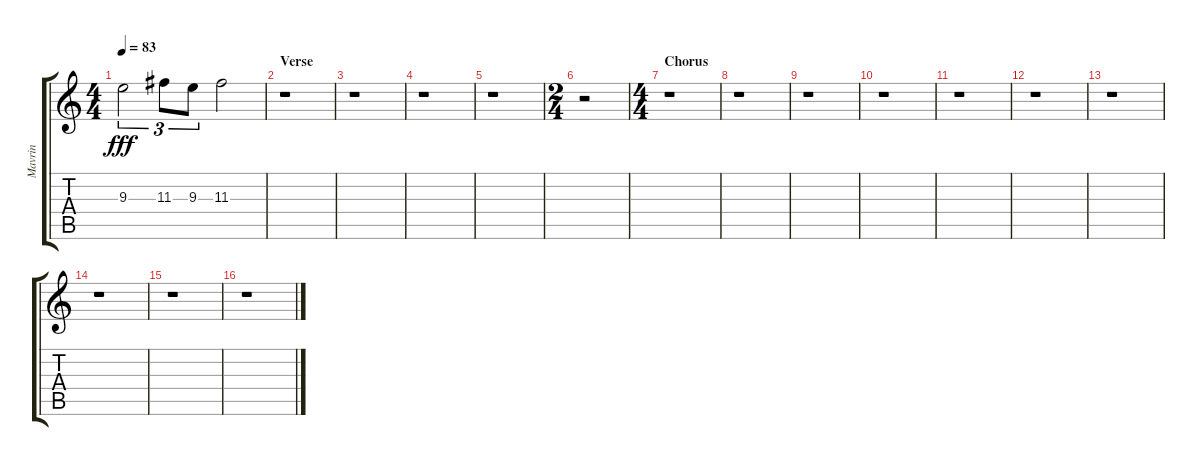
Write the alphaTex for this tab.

\track ("Mavrin" "Mavrin") {instrument distortionguitar}
\staff {score tabs}
\tuning (E4 B3 G3 D3 A2 E2) {hide}
\ts (4 4)
\tempo 83
\clef g2
\ks c
9.3.2{tu (3 2) dy fff} 11.3.8{tu (3 2)} 9.3.8{tu (3 2)} 11.3.2 |
\section ("" "Verse")
r.1 |
r.1 |
r.1 |
r.1 |
\ts (2 4)
r.2 |
\ts (4 4)
\section ("" "Chorus")
r.1 |
r.1 |
r.1 |
r.1 |
r.1 |
r.1 |
r.1 |
r.1 |
r.1 |
r.1
